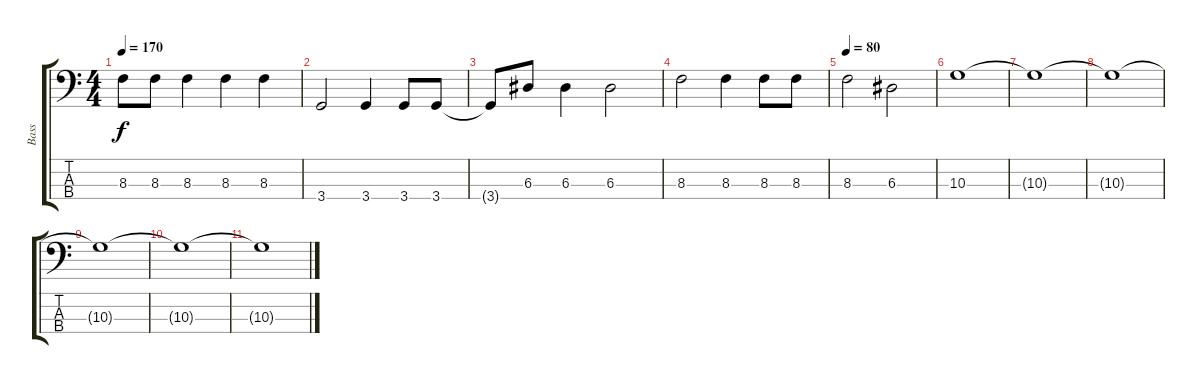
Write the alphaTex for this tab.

\track ("Bass" "Bass") {instrument electricbassfinger}
\staff {score tabs}
\tuning (G2 D2 A1 E1) {hide}
\ts (4 4)
\tempo 170
\clef f4
\ks c
8.3{t}.8{dy f} 8.3.8 8.3.4 8.3.4 8.3.4 |
3.4.2 3.4.4 3.4.8 3.4.8 |
3.4{t}.8 6.3.8 6.3.4 6.3.2 |
8.3.2 8.3.4 8.3.8 8.3.8 |
\tempo 80
8.3.2 6.3.2 |
10.3.1 |
10.3{t}.1 |
10.3{t}.1 |
10.3{t}.1 |
10.3{t}.1 |
10.3{t}.1
